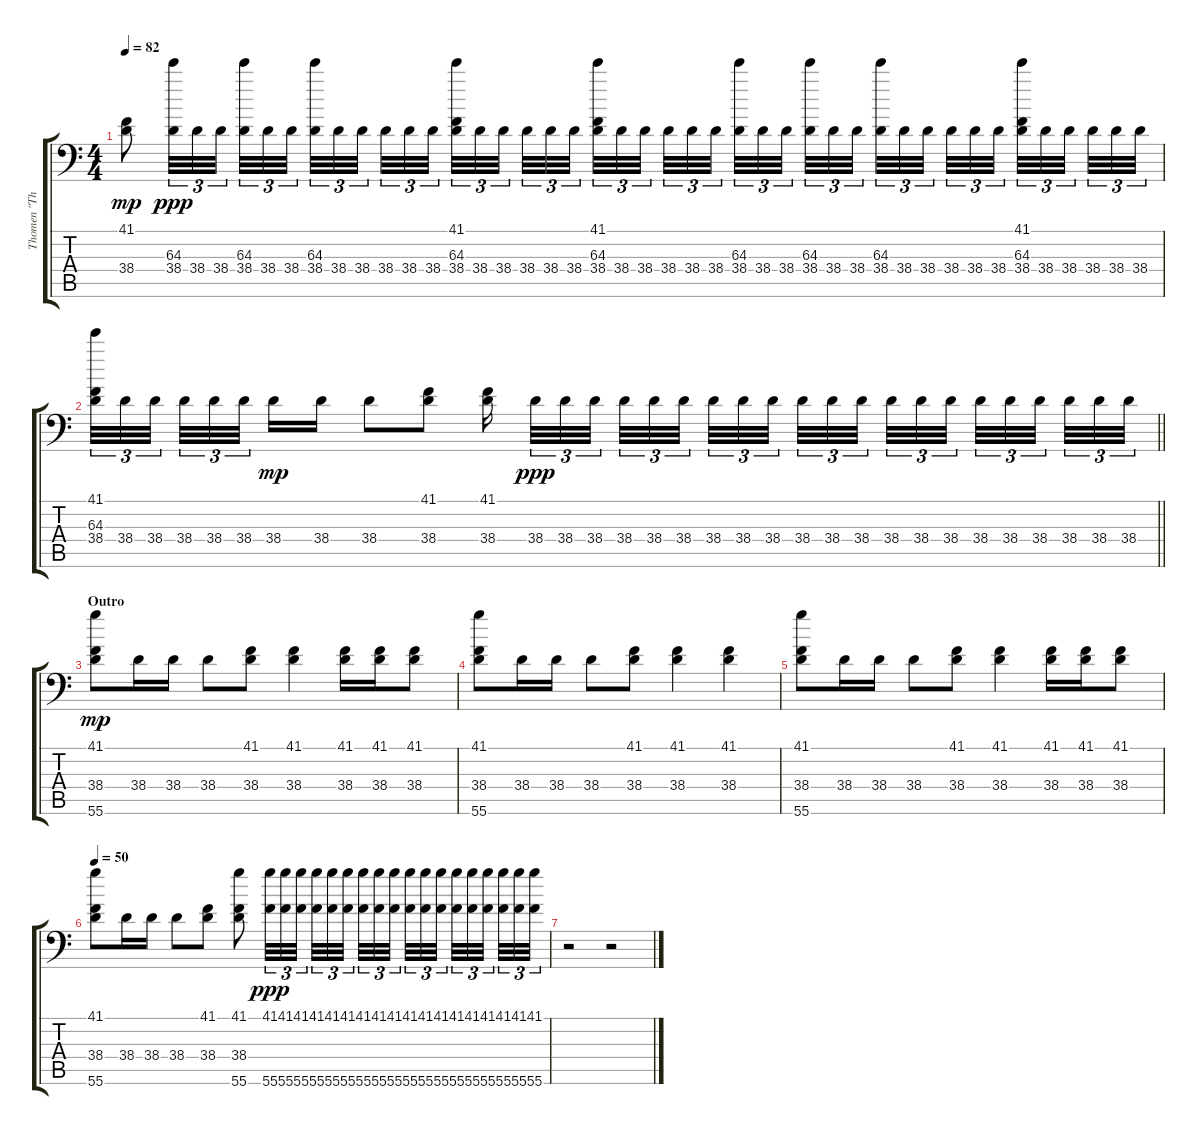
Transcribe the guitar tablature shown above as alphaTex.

\track ("Thomen \"The Omen\" Stauch " "Thomen \"Th") {instrument acousticgrandpiano}
\staff {score tabs}
\tuning (C-1 C-1 C-1 C-1 C-1 C-1) {hide}
\ts (4 4)
\tempo 82
\clef f4
\ks c
(41.1 38.4).8{dy mp} (64.3 38.4).32{tu (3 2) dy ppp} 38.4.32{tu (3 2)} 38.4.32{tu (3 2) beam splitsecondary} (64.3 38.4).32{tu (3 2)} 38.4.32{tu (3 2)} 38.4.32{tu (3 2)} (64.3 38.4).32{tu (3 2)} 38.4.32{tu (3 2)} 38.4.32{tu (3 2) beam splitsecondary} 38.4.32{tu (3 2)} 38.4.32{tu (3 2)} 38.4.32{tu (3 2) beam splitsecondary} (41.1 64.3 38.4).32{tu (3 2)} 38.4.32{tu (3 2)} 38.4.32{tu (3 2) beam splitsecondary} 38.4.32{tu (3 2)} 38.4.32{tu (3 2)} 38.4.32{tu (3 2)} (41.1 64.3 38.4).32{tu (3 2)} 38.4.32{tu (3 2)} 38.4.32{tu (3 2) beam splitsecondary} 38.4.32{tu (3 2)} 38.4.32{tu (3 2)} 38.4.32{tu (3 2) beam splitsecondary} (64.3 38.4).32{tu (3 2)} 38.4.32{tu (3 2)} 38.4.32{tu (3 2) beam splitsecondary} (64.3 38.4).32{tu (3 2)} 38.4.32{tu (3 2)} 38.4.32{tu (3 2)} (64.3 38.4).32{tu (3 2)} 38.4.32{tu (3 2)} 38.4.32{tu (3 2) beam splitsecondary} 38.4.32{tu (3 2)} 38.4.32{tu (3 2)} 38.4.32{tu (3 2) beam splitsecondary} (41.1 64.3 38.4).32{tu (3 2)} 38.4.32{tu (3 2)} 38.4.32{tu (3 2) beam splitsecondary} 38.4.32{tu (3 2)} 38.4.32{tu (3 2)} 38.4.32{tu (3 2)} |
\barLineRight lightlight
(41.1 64.3 38.4).32{tu (3 2)} 38.4.32{tu (3 2)} 38.4.32{tu (3 2) beam splitsecondary} 38.4.32{tu (3 2)} 38.4.32{tu (3 2)} 38.4.32{tu (3 2) beam splitsecondary} 38.4.16{dy mp} 38.4.16 38.4.8 (41.1 38.4).8 (41.1 38.4).16{beam splitsecondary} 38.4.32{tu (3 2) dy ppp} 38.4.32{tu (3 2)} 38.4.32{tu (3 2) beam splitsecondary} 38.4.32{tu (3 2)} 38.4.32{tu (3 2)} 38.4.32{tu (3 2) beam splitsecondary} 38.4.32{tu (3 2)} 38.4.32{tu (3 2)} 38.4.32{tu (3 2)} 38.4.32{tu (3 2)} 38.4.32{tu (3 2)} 38.4.32{tu (3 2) beam splitsecondary} 38.4.32{tu (3 2)} 38.4.32{tu (3 2)} 38.4.32{tu (3 2) beam splitsecondary} 38.4.32{tu (3 2)} 38.4.32{tu (3 2)} 38.4.32{tu (3 2) beam splitsecondary} 38.4.32{tu (3 2)} 38.4.32{tu (3 2)} 38.4.32{tu (3 2)} |
\section ("" "Outro")
(41.1 38.4 55.6).8{dy mp} 38.4.16 38.4.16 38.4.8 (41.1 38.4).8 (41.1 38.4).4 (41.1 38.4).16 (41.1 38.4).16 (41.1 38.4).8 |
(41.1 38.4 55.6).8 38.4.16 38.4.16 38.4.8 (41.1 38.4).8 (41.1 38.4).4 (41.1 38.4).4 |
(41.1 38.4 55.6).8 38.4.16 38.4.16 38.4.8 (41.1 38.4).8 (41.1 38.4).4 (41.1 38.4).16 (41.1 38.4).16 (41.1 38.4).8 |
\tempo 50
(41.1 38.4 55.6).8 38.4.16 38.4.16 38.4.8 (41.1 38.4).8 (41.1 38.4 55.6).8 (41.1 55.6).32{tu (3 2) dy ppp} (41.1 55.6).32{tu (3 2)} (41.1 55.6).32{tu (3 2) beam splitsecondary} (41.1 55.6).32{tu (3 2)} (41.1 55.6).32{tu (3 2)} (41.1 55.6).32{tu (3 2)} (41.1 55.6).32{tu (3 2)} (41.1 55.6).32{tu (3 2)} (41.1 55.6).32{tu (3 2) beam splitsecondary} (41.1 55.6).32{tu (3 2)} (41.1 55.6).32{tu (3 2)} (41.1 55.6).32{tu (3 2) beam splitsecondary} (41.1 55.6).32{tu (3 2)} (41.1 55.6).32{tu (3 2)} (41.1 55.6).32{tu (3 2) beam splitsecondary} (41.1 55.6).32{tu (3 2)} (41.1 55.6).32{tu (3 2)} (41.1 55.6).32{tu (3 2)} |
r.2 r.2
